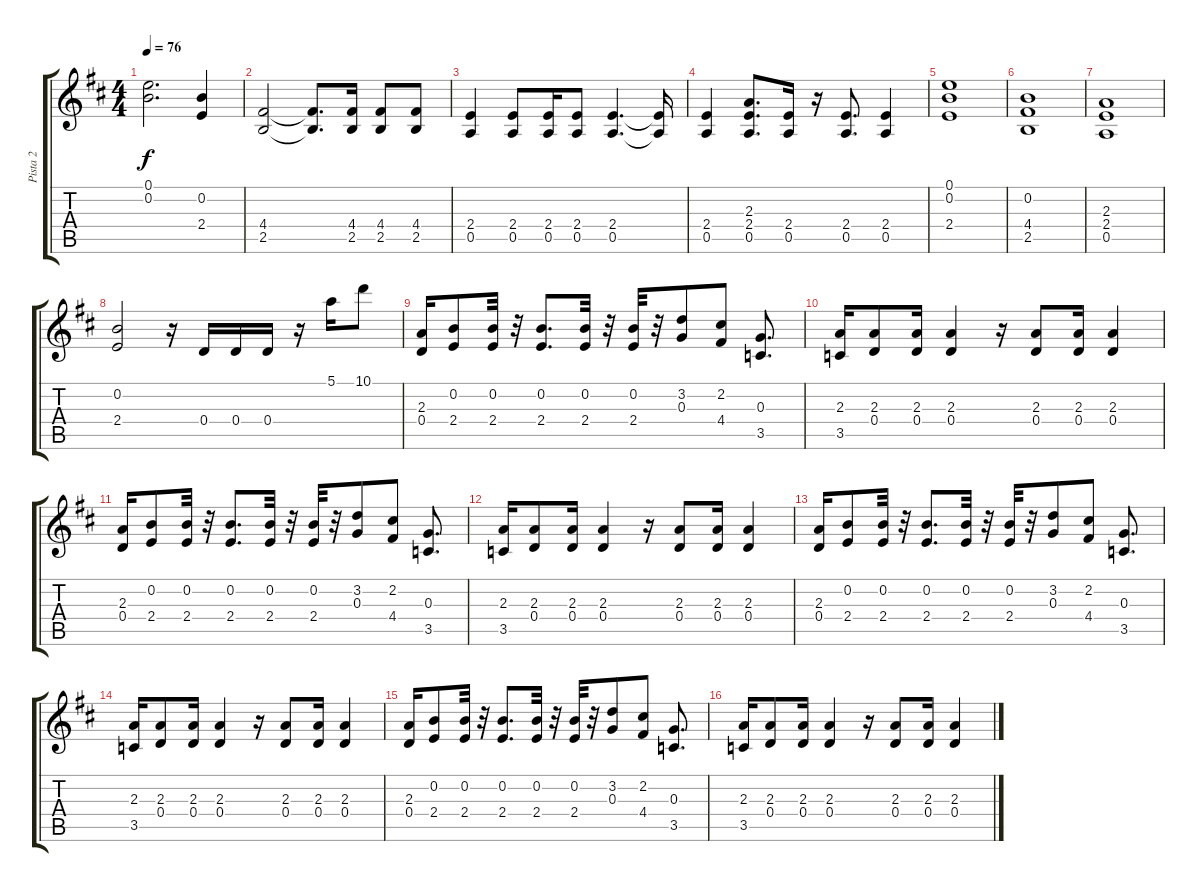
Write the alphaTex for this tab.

\track ("Pista 2" "Pista 2") {instrument distortionguitar}
\staff {score tabs}
\tuning (E4 B3 G3 D3 A2 E2) {hide}
\ts (4 4)
\tempo 76
\clef g2
\ks d
(0.1 0.2).2{d dy f} (0.2 2.4).4 |
(4.4 2.5).2 (4.4{t} 2.5{t}).8{d} (4.4 2.5).16 (4.4 2.5).8 (4.4 2.5).8 |
(2.4 0.5).4 (2.4 0.5).8 (2.4 0.5).16 (2.4 0.5).8 (2.4 0.5).4{d} (2.4{t} 0.5{t}).16 |
(2.4 0.5).4 (2.3 2.4 0.5).8{d} (2.4 0.5).16 r.16 (2.4 0.5).8{d} (2.4 0.5).4 |
(0.1 0.2 2.4).1 |
(0.2 4.4 2.5).1 |
(2.3 2.4 0.5).1 |
(0.2 2.4).2 r.16 0.4.16 0.4.16 0.4.16 r.16 5.1.16 10.1.8 |
(2.3 0.4).16 (0.2 2.4).8 (0.2 2.4).32 r.32 (0.2 2.4).8{d} (0.2 2.4).32 r.32 (0.2 2.4).32 r.32 (3.2 0.3).8 (2.2 4.4).8 (0.3 3.5).8{d} |
(2.3 3.5).16 (2.3 0.4).8 (2.3 0.4).16 (2.3 0.4).4 r.16 (2.3 0.4).8 (2.3 0.4).16 (2.3 0.4).4 |
(2.3 0.4).16 (0.2 2.4).8 (0.2 2.4).32 r.32 (0.2 2.4).8{d} (0.2 2.4).32 r.32 (0.2 2.4).32 r.32 (3.2 0.3).8 (2.2 4.4).8 (0.3 3.5).8{d} |
(2.3 3.5).16 (2.3 0.4).8 (2.3 0.4).16 (2.3 0.4).4 r.16 (2.3 0.4).8 (2.3 0.4).16 (2.3 0.4).4 |
(2.3 0.4).16 (0.2 2.4).8 (0.2 2.4).32 r.32 (0.2 2.4).8{d} (0.2 2.4).32 r.32 (0.2 2.4).32 r.32 (3.2 0.3).8 (2.2 4.4).8 (0.3 3.5).8{d} |
(2.3 3.5).16 (2.3 0.4).8 (2.3 0.4).16 (2.3 0.4).4 r.16 (2.3 0.4).8 (2.3 0.4).16 (2.3 0.4).4 |
(2.3 0.4).16 (0.2 2.4).8 (0.2 2.4).32 r.32 (0.2 2.4).8{d} (0.2 2.4).32 r.32 (0.2 2.4).32 r.32 (3.2 0.3).8 (2.2 4.4).8 (0.3 3.5).8{d} |
(2.3 3.5).16 (2.3 0.4).8 (2.3 0.4).16 (2.3 0.4).4 r.16 (2.3 0.4).8 (2.3 0.4).16 (2.3 0.4).4
